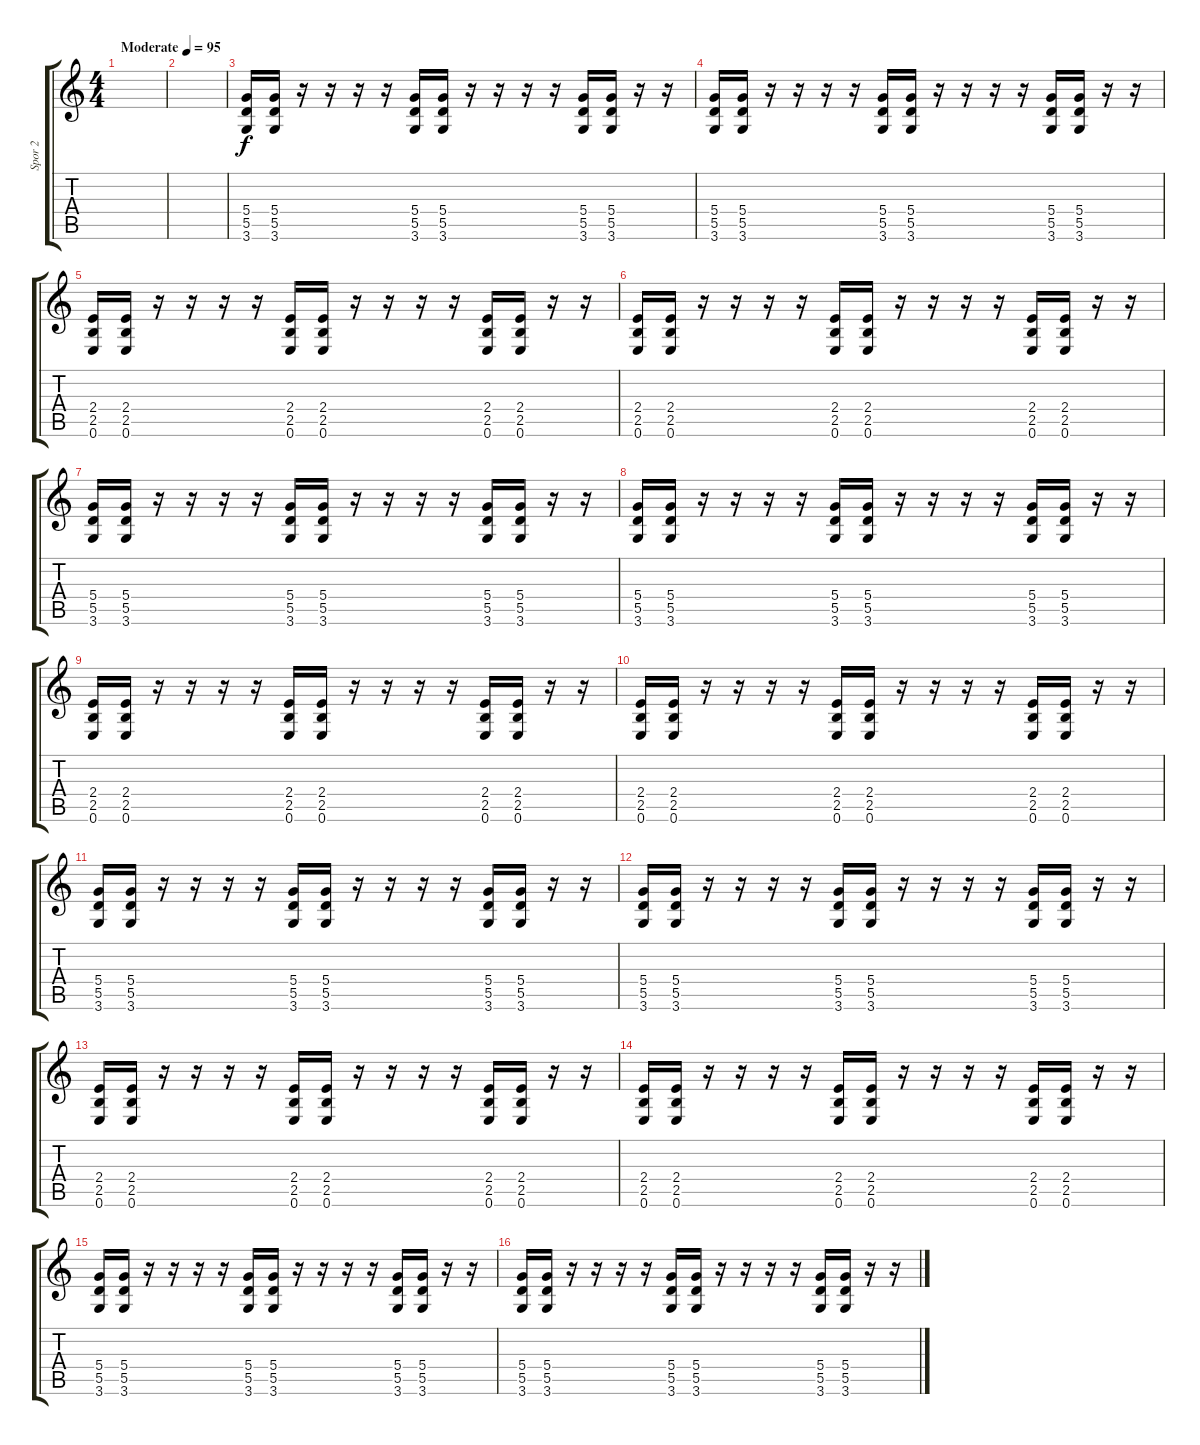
\track ("Spor 2" "Spor 2") {instrument distortionguitar}
\staff {score tabs}
\tuning (E4 B3 G3 D3 A2 E2) {hide}
\ts (4 4)
\tempo (95 "Moderate")
\clef g2
\ks c
|
|
(5.4 5.5 3.6).16 (5.4 5.5 3.6).16 r.16 r.16 r.16 r.16 (5.4 5.5 3.6).16 (5.4 5.5 3.6).16 r.16 r.16 r.16 r.16 (5.4 5.5 3.6).16 (5.4 5.5 3.6).16 r.16 r.16 |
(5.4 5.5 3.6).16 (5.4 5.5 3.6).16 r.16 r.16 r.16 r.16 (5.4 5.5 3.6).16 (5.4 5.5 3.6).16 r.16 r.16 r.16 r.16 (5.4 5.5 3.6).16 (5.4 5.5 3.6).16 r.16 r.16 |
(2.4 2.5 0.6).16 (2.4 2.5 0.6).16 r.16 r.16 r.16 r.16 (2.4 2.5 0.6).16 (2.4 2.5 0.6).16 r.16 r.16 r.16 r.16 (2.4 2.5 0.6).16 (2.4 2.5 0.6).16 r.16 r.16 |
(2.4 2.5 0.6).16 (2.4 2.5 0.6).16 r.16 r.16 r.16 r.16 (2.4 2.5 0.6).16 (2.4 2.5 0.6).16 r.16 r.16 r.16 r.16 (2.4 2.5 0.6).16 (2.4 2.5 0.6).16 r.16 r.16 |
(5.4 5.5 3.6).16 (5.4 5.5 3.6).16 r.16 r.16 r.16 r.16 (5.4 5.5 3.6).16 (5.4 5.5 3.6).16 r.16 r.16 r.16 r.16 (5.4 5.5 3.6).16 (5.4 5.5 3.6).16 r.16 r.16 |
(5.4 5.5 3.6).16 (5.4 5.5 3.6).16 r.16 r.16 r.16 r.16 (5.4 5.5 3.6).16 (5.4 5.5 3.6).16 r.16 r.16 r.16 r.16 (5.4 5.5 3.6).16 (5.4 5.5 3.6).16 r.16 r.16 |
(2.4 2.5 0.6).16 (2.4 2.5 0.6).16 r.16 r.16 r.16 r.16 (2.4 2.5 0.6).16 (2.4 2.5 0.6).16 r.16 r.16 r.16 r.16 (2.4 2.5 0.6).16 (2.4 2.5 0.6).16 r.16 r.16 |
(2.4 2.5 0.6).16 (2.4 2.5 0.6).16 r.16 r.16 r.16 r.16 (2.4 2.5 0.6).16 (2.4 2.5 0.6).16 r.16 r.16 r.16 r.16 (2.4 2.5 0.6).16 (2.4 2.5 0.6).16 r.16 r.16 |
(5.4 5.5 3.6).16 (5.4 5.5 3.6).16 r.16 r.16 r.16 r.16 (5.4 5.5 3.6).16 (5.4 5.5 3.6).16 r.16 r.16 r.16 r.16 (5.4 5.5 3.6).16 (5.4 5.5 3.6).16 r.16 r.16 |
(5.4 5.5 3.6).16 (5.4 5.5 3.6).16 r.16 r.16 r.16 r.16 (5.4 5.5 3.6).16 (5.4 5.5 3.6).16 r.16 r.16 r.16 r.16 (5.4 5.5 3.6).16 (5.4 5.5 3.6).16 r.16 r.16 |
(2.4 2.5 0.6).16 (2.4 2.5 0.6).16 r.16 r.16 r.16 r.16 (2.4 2.5 0.6).16 (2.4 2.5 0.6).16 r.16 r.16 r.16 r.16 (2.4 2.5 0.6).16 (2.4 2.5 0.6).16 r.16 r.16 |
(2.4 2.5 0.6).16 (2.4 2.5 0.6).16 r.16 r.16 r.16 r.16 (2.4 2.5 0.6).16 (2.4 2.5 0.6).16 r.16 r.16 r.16 r.16 (2.4 2.5 0.6).16 (2.4 2.5 0.6).16 r.16 r.16 |
(5.4 5.5 3.6).16 (5.4 5.5 3.6).16 r.16 r.16 r.16 r.16 (5.4 5.5 3.6).16 (5.4 5.5 3.6).16 r.16 r.16 r.16 r.16 (5.4 5.5 3.6).16 (5.4 5.5 3.6).16 r.16 r.16 |
(5.4 5.5 3.6).16 (5.4 5.5 3.6).16 r.16 r.16 r.16 r.16 (5.4 5.5 3.6).16 (5.4 5.5 3.6).16 r.16 r.16 r.16 r.16 (5.4 5.5 3.6).16 (5.4 5.5 3.6).16 r.16 r.16
